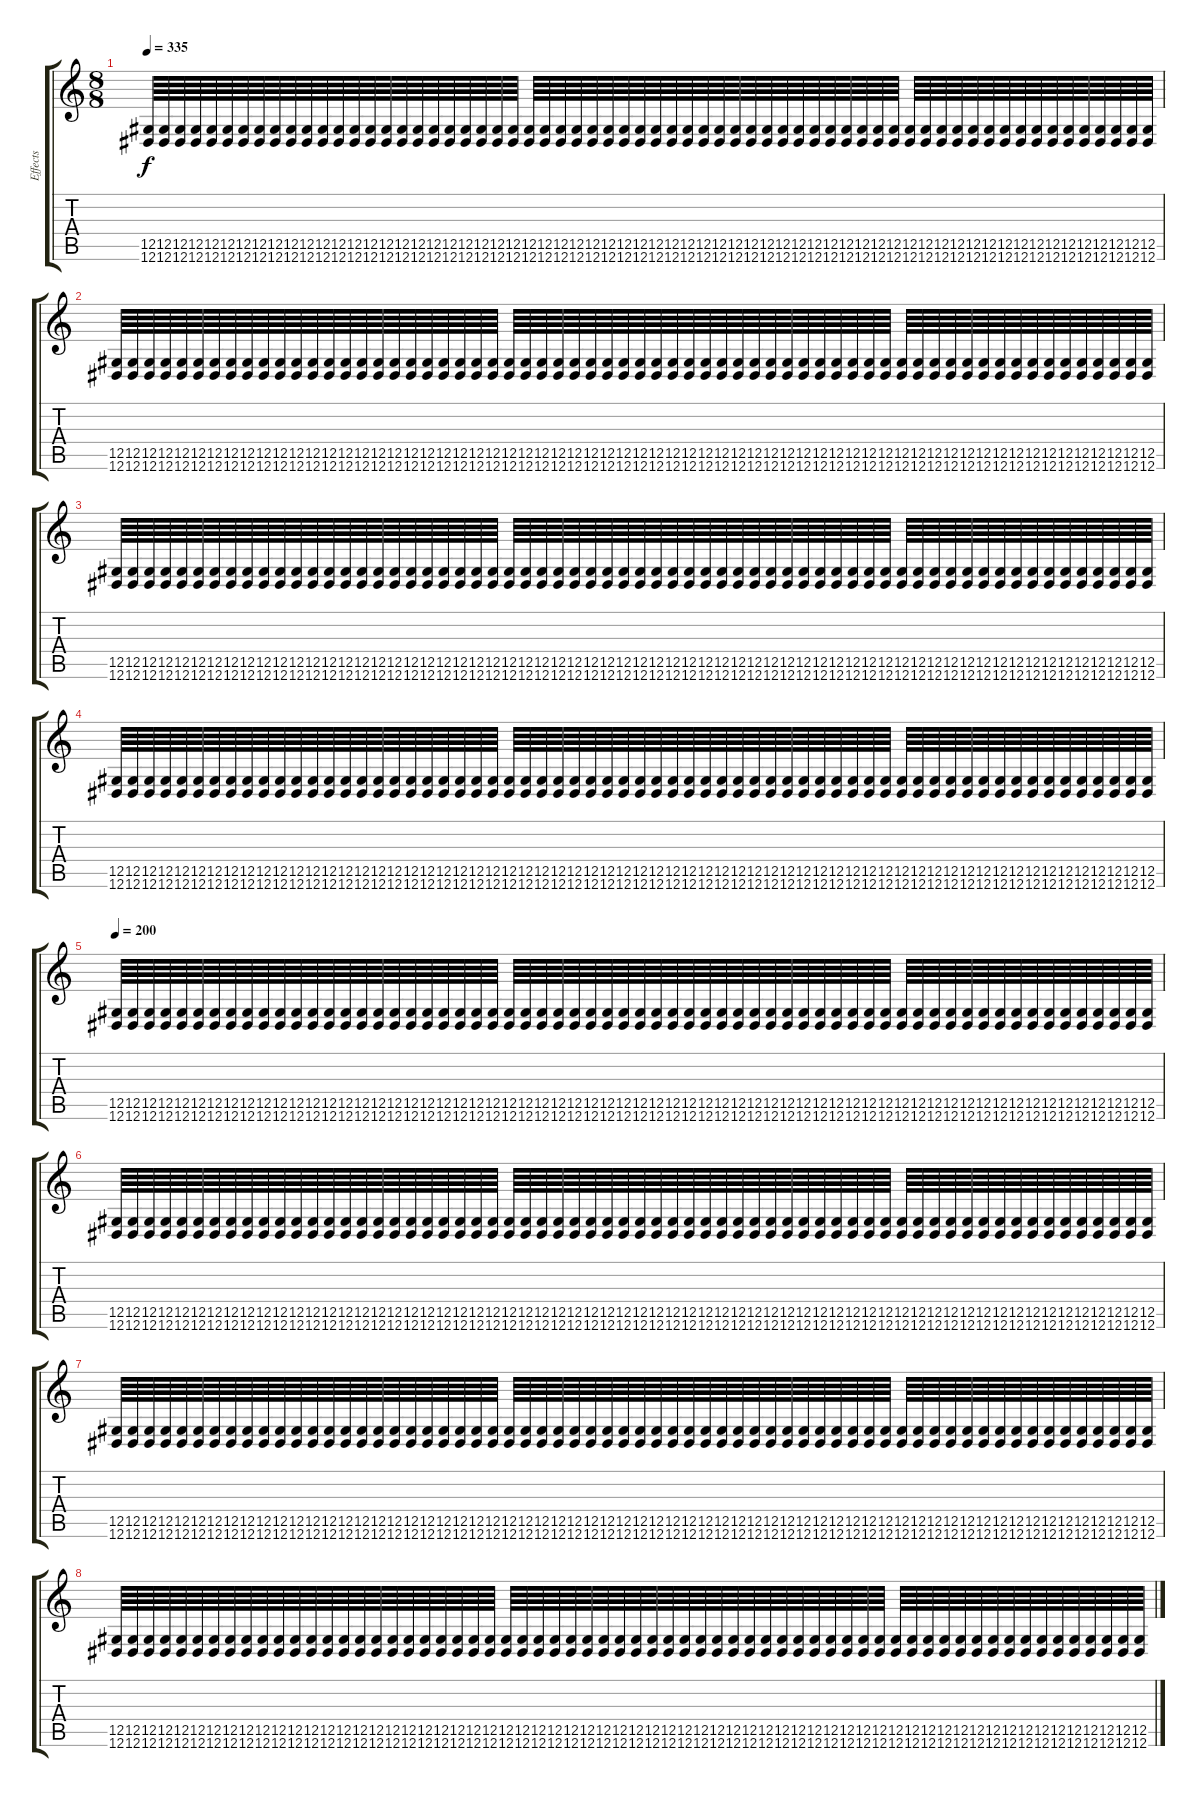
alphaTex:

\track ("Effects" "Effects") {instrument blownbottle}
\staff {score tabs}
\tuning (Eb4 Bb3 Gb3 Db3 Ab2 Eb2) {hide}
\ts (8 8)
\tempo 335
\clef g2
\ks c
(12.5 12.6).64{dy f} (12.5 12.6).64 (12.5 12.6).64 (12.5 12.6).64 (12.5 12.6).64 (12.5 12.6).64 (12.5 12.6).64 (12.5 12.6).64 (12.5 12.6).64 (12.5 12.6).64 (12.5 12.6).64 (12.5 12.6).64 (12.5 12.6).64 (12.5 12.6).64 (12.5 12.6).64 (12.5 12.6).64 (12.5 12.6).64 (12.5 12.6).64 (12.5 12.6).64 (12.5 12.6).64 (12.5 12.6).64 (12.5 12.6).64 (12.5 12.6).64 (12.5 12.6).64 (12.5 12.6).64 (12.5 12.6).64 (12.5 12.6).64 (12.5 12.6).64 (12.5 12.6).64 (12.5 12.6).64 (12.5 12.6).64 (12.5 12.6).64 (12.5 12.6).64 (12.5 12.6).64 (12.5 12.6).64 (12.5 12.6).64 (12.5 12.6).64 (12.5 12.6).64 (12.5 12.6).64 (12.5 12.6).64 (12.5 12.6).64 (12.5 12.6).64 (12.5 12.6).64 (12.5 12.6).64 (12.5 12.6).64 (12.5 12.6).64 (12.5 12.6).64 (12.5 12.6).64 (12.5 12.6).64 (12.5 12.6).64 (12.5 12.6).64 (12.5 12.6).64 (12.5 12.6).64 (12.5 12.6).64 (12.5 12.6).64 (12.5 12.6).64 (12.5 12.6).64 (12.5 12.6).64 (12.5 12.6).64 (12.5 12.6).64 (12.5 12.6).64 (12.5 12.6).64 (12.5 12.6).64 (12.5 12.6).64 |
(12.5 12.6).64 (12.5 12.6).64 (12.5 12.6).64 (12.5 12.6).64 (12.5 12.6).64 (12.5 12.6).64 (12.5 12.6).64 (12.5 12.6).64 (12.5 12.6).64 (12.5 12.6).64 (12.5 12.6).64 (12.5 12.6).64 (12.5 12.6).64 (12.5 12.6).64 (12.5 12.6).64 (12.5 12.6).64 (12.5 12.6).64 (12.5 12.6).64 (12.5 12.6).64 (12.5 12.6).64 (12.5 12.6).64 (12.5 12.6).64 (12.5 12.6).64 (12.5 12.6).64 (12.5 12.6).64 (12.5 12.6).64 (12.5 12.6).64 (12.5 12.6).64 (12.5 12.6).64 (12.5 12.6).64 (12.5 12.6).64 (12.5 12.6).64 (12.5 12.6).64 (12.5 12.6).64 (12.5 12.6).64 (12.5 12.6).64 (12.5 12.6).64 (12.5 12.6).64 (12.5 12.6).64 (12.5 12.6).64 (12.5 12.6).64 (12.5 12.6).64 (12.5 12.6).64 (12.5 12.6).64 (12.5 12.6).64 (12.5 12.6).64 (12.5 12.6).64 (12.5 12.6).64 (12.5 12.6).64 (12.5 12.6).64 (12.5 12.6).64 (12.5 12.6).64 (12.5 12.6).64 (12.5 12.6).64 (12.5 12.6).64 (12.5 12.6).64 (12.5 12.6).64 (12.5 12.6).64 (12.5 12.6).64 (12.5 12.6).64 (12.5 12.6).64 (12.5 12.6).64 (12.5 12.6).64 (12.5 12.6).64 |
(12.5 12.6).64 (12.5 12.6).64 (12.5 12.6).64 (12.5 12.6).64 (12.5 12.6).64 (12.5 12.6).64 (12.5 12.6).64 (12.5 12.6).64 (12.5 12.6).64 (12.5 12.6).64 (12.5 12.6).64 (12.5 12.6).64 (12.5 12.6).64 (12.5 12.6).64 (12.5 12.6).64 (12.5 12.6).64 (12.5 12.6).64 (12.5 12.6).64 (12.5 12.6).64 (12.5 12.6).64 (12.5 12.6).64 (12.5 12.6).64 (12.5 12.6).64 (12.5 12.6).64 (12.5 12.6).64 (12.5 12.6).64 (12.5 12.6).64 (12.5 12.6).64 (12.5 12.6).64 (12.5 12.6).64 (12.5 12.6).64 (12.5 12.6).64 (12.5 12.6).64 (12.5 12.6).64 (12.5 12.6).64 (12.5 12.6).64 (12.5 12.6).64 (12.5 12.6).64 (12.5 12.6).64 (12.5 12.6).64 (12.5 12.6).64 (12.5 12.6).64 (12.5 12.6).64 (12.5 12.6).64 (12.5 12.6).64 (12.5 12.6).64 (12.5 12.6).64 (12.5 12.6).64 (12.5 12.6).64 (12.5 12.6).64 (12.5 12.6).64 (12.5 12.6).64 (12.5 12.6).64 (12.5 12.6).64 (12.5 12.6).64 (12.5 12.6).64 (12.5 12.6).64 (12.5 12.6).64 (12.5 12.6).64 (12.5 12.6).64 (12.5 12.6).64 (12.5 12.6).64 (12.5 12.6).64 (12.5 12.6).64 |
(12.5 12.6).64 (12.5 12.6).64 (12.5 12.6).64 (12.5 12.6).64 (12.5 12.6).64 (12.5 12.6).64 (12.5 12.6).64 (12.5 12.6).64 (12.5 12.6).64 (12.5 12.6).64 (12.5 12.6).64 (12.5 12.6).64 (12.5 12.6).64 (12.5 12.6).64 (12.5 12.6).64 (12.5 12.6).64 (12.5 12.6).64 (12.5 12.6).64 (12.5 12.6).64 (12.5 12.6).64 (12.5 12.6).64 (12.5 12.6).64 (12.5 12.6).64 (12.5 12.6).64 (12.5 12.6).64 (12.5 12.6).64 (12.5 12.6).64 (12.5 12.6).64 (12.5 12.6).64 (12.5 12.6).64 (12.5 12.6).64 (12.5 12.6).64 (12.5 12.6).64 (12.5 12.6).64 (12.5 12.6).64 (12.5 12.6).64 (12.5 12.6).64 (12.5 12.6).64 (12.5 12.6).64 (12.5 12.6).64 (12.5 12.6).64 (12.5 12.6).64 (12.5 12.6).64 (12.5 12.6).64 (12.5 12.6).64 (12.5 12.6).64 (12.5 12.6).64 (12.5 12.6).64 (12.5 12.6).64 (12.5 12.6).64 (12.5 12.6).64 (12.5 12.6).64 (12.5 12.6).64 (12.5 12.6).64 (12.5 12.6).64 (12.5 12.6).64 (12.5 12.6).64 (12.5 12.6).64 (12.5 12.6).64 (12.5 12.6).64 (12.5 12.6).64 (12.5 12.6).64 (12.5 12.6).64 (12.5 12.6).64 |
\tempo 200
(12.5 12.6).64 (12.5 12.6).64 (12.5 12.6).64 (12.5 12.6).64 (12.5 12.6).64 (12.5 12.6).64 (12.5 12.6).64 (12.5 12.6).64 (12.5 12.6).64 (12.5 12.6).64 (12.5 12.6).64 (12.5 12.6).64 (12.5 12.6).64 (12.5 12.6).64 (12.5 12.6).64 (12.5 12.6).64 (12.5 12.6).64 (12.5 12.6).64 (12.5 12.6).64 (12.5 12.6).64 (12.5 12.6).64 (12.5 12.6).64 (12.5 12.6).64 (12.5 12.6).64 (12.5 12.6).64 (12.5 12.6).64 (12.5 12.6).64 (12.5 12.6).64 (12.5 12.6).64 (12.5 12.6).64 (12.5 12.6).64 (12.5 12.6).64 (12.5 12.6).64 (12.5 12.6).64 (12.5 12.6).64 (12.5 12.6).64 (12.5 12.6).64 (12.5 12.6).64 (12.5 12.6).64 (12.5 12.6).64 (12.5 12.6).64 (12.5 12.6).64 (12.5 12.6).64 (12.5 12.6).64 (12.5 12.6).64 (12.5 12.6).64 (12.5 12.6).64 (12.5 12.6).64 (12.5 12.6).64 (12.5 12.6).64 (12.5 12.6).64 (12.5 12.6).64 (12.5 12.6).64 (12.5 12.6).64 (12.5 12.6).64 (12.5 12.6).64 (12.5 12.6).64 (12.5 12.6).64 (12.5 12.6).64 (12.5 12.6).64 (12.5 12.6).64 (12.5 12.6).64 (12.5 12.6).64 (12.5 12.6).64 |
(12.5 12.6).64 (12.5 12.6).64 (12.5 12.6).64 (12.5 12.6).64 (12.5 12.6).64 (12.5 12.6).64 (12.5 12.6).64 (12.5 12.6).64 (12.5 12.6).64 (12.5 12.6).64 (12.5 12.6).64 (12.5 12.6).64 (12.5 12.6).64 (12.5 12.6).64 (12.5 12.6).64 (12.5 12.6).64 (12.5 12.6).64 (12.5 12.6).64 (12.5 12.6).64 (12.5 12.6).64 (12.5 12.6).64 (12.5 12.6).64 (12.5 12.6).64 (12.5 12.6).64 (12.5 12.6).64 (12.5 12.6).64 (12.5 12.6).64 (12.5 12.6).64 (12.5 12.6).64 (12.5 12.6).64 (12.5 12.6).64 (12.5 12.6).64 (12.5 12.6).64 (12.5 12.6).64 (12.5 12.6).64 (12.5 12.6).64 (12.5 12.6).64 (12.5 12.6).64 (12.5 12.6).64 (12.5 12.6).64 (12.5 12.6).64 (12.5 12.6).64 (12.5 12.6).64 (12.5 12.6).64 (12.5 12.6).64 (12.5 12.6).64 (12.5 12.6).64 (12.5 12.6).64 (12.5 12.6).64 (12.5 12.6).64 (12.5 12.6).64 (12.5 12.6).64 (12.5 12.6).64 (12.5 12.6).64 (12.5 12.6).64 (12.5 12.6).64 (12.5 12.6).64 (12.5 12.6).64 (12.5 12.6).64 (12.5 12.6).64 (12.5 12.6).64 (12.5 12.6).64 (12.5 12.6).64 (12.5 12.6).64 |
(12.5 12.6).64 (12.5 12.6).64 (12.5 12.6).64 (12.5 12.6).64 (12.5 12.6).64 (12.5 12.6).64 (12.5 12.6).64 (12.5 12.6).64 (12.5 12.6).64 (12.5 12.6).64 (12.5 12.6).64 (12.5 12.6).64 (12.5 12.6).64 (12.5 12.6).64 (12.5 12.6).64 (12.5 12.6).64 (12.5 12.6).64 (12.5 12.6).64 (12.5 12.6).64 (12.5 12.6).64 (12.5 12.6).64 (12.5 12.6).64 (12.5 12.6).64 (12.5 12.6).64 (12.5 12.6).64 (12.5 12.6).64 (12.5 12.6).64 (12.5 12.6).64 (12.5 12.6).64 (12.5 12.6).64 (12.5 12.6).64 (12.5 12.6).64 (12.5 12.6).64 (12.5 12.6).64 (12.5 12.6).64 (12.5 12.6).64 (12.5 12.6).64 (12.5 12.6).64 (12.5 12.6).64 (12.5 12.6).64 (12.5 12.6).64 (12.5 12.6).64 (12.5 12.6).64 (12.5 12.6).64 (12.5 12.6).64 (12.5 12.6).64 (12.5 12.6).64 (12.5 12.6).64 (12.5 12.6).64 (12.5 12.6).64 (12.5 12.6).64 (12.5 12.6).64 (12.5 12.6).64 (12.5 12.6).64 (12.5 12.6).64 (12.5 12.6).64 (12.5 12.6).64 (12.5 12.6).64 (12.5 12.6).64 (12.5 12.6).64 (12.5 12.6).64 (12.5 12.6).64 (12.5 12.6).64 (12.5 12.6).64 |
(12.5 12.6).64 (12.5 12.6).64 (12.5 12.6).64 (12.5 12.6).64 (12.5 12.6).64 (12.5 12.6).64 (12.5 12.6).64 (12.5 12.6).64 (12.5 12.6).64 (12.5 12.6).64 (12.5 12.6).64 (12.5 12.6).64 (12.5 12.6).64 (12.5 12.6).64 (12.5 12.6).64 (12.5 12.6).64 (12.5 12.6).64 (12.5 12.6).64 (12.5 12.6).64 (12.5 12.6).64 (12.5 12.6).64 (12.5 12.6).64 (12.5 12.6).64 (12.5 12.6).64 (12.5 12.6).64 (12.5 12.6).64 (12.5 12.6).64 (12.5 12.6).64 (12.5 12.6).64 (12.5 12.6).64 (12.5 12.6).64 (12.5 12.6).64 (12.5 12.6).64 (12.5 12.6).64 (12.5 12.6).64 (12.5 12.6).64 (12.5 12.6).64 (12.5 12.6).64 (12.5 12.6).64 (12.5 12.6).64 (12.5 12.6).64 (12.5 12.6).64 (12.5 12.6).64 (12.5 12.6).64 (12.5 12.6).64 (12.5 12.6).64 (12.5 12.6).64 (12.5 12.6).64 (12.5 12.6).64 (12.5 12.6).64 (12.5 12.6).64 (12.5 12.6).64 (12.5 12.6).64 (12.5 12.6).64 (12.5 12.6).64 (12.5 12.6).64 (12.5 12.6).64 (12.5 12.6).64 (12.5 12.6).64 (12.5 12.6).64 (12.5 12.6).64 (12.5 12.6).64 (12.5 12.6).64 (12.5 12.6).64
